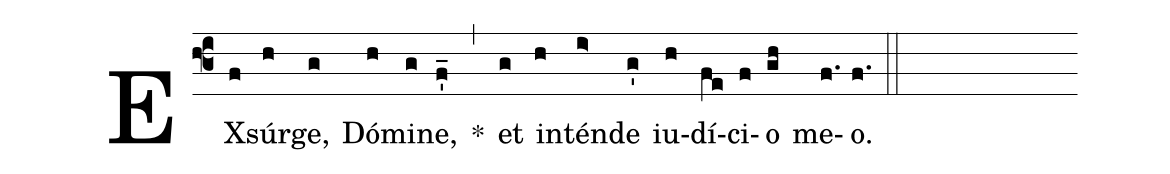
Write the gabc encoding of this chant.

%%
(f3)
EX(f)súr(h)ge,(g) Dó(h)mi(g)ne,(f'_) *(,)
et(g) in(h)tén(i>)de(g') iu(h)dí(fe)ci(f)o(gh) me(f.)o.(f.) (::)
